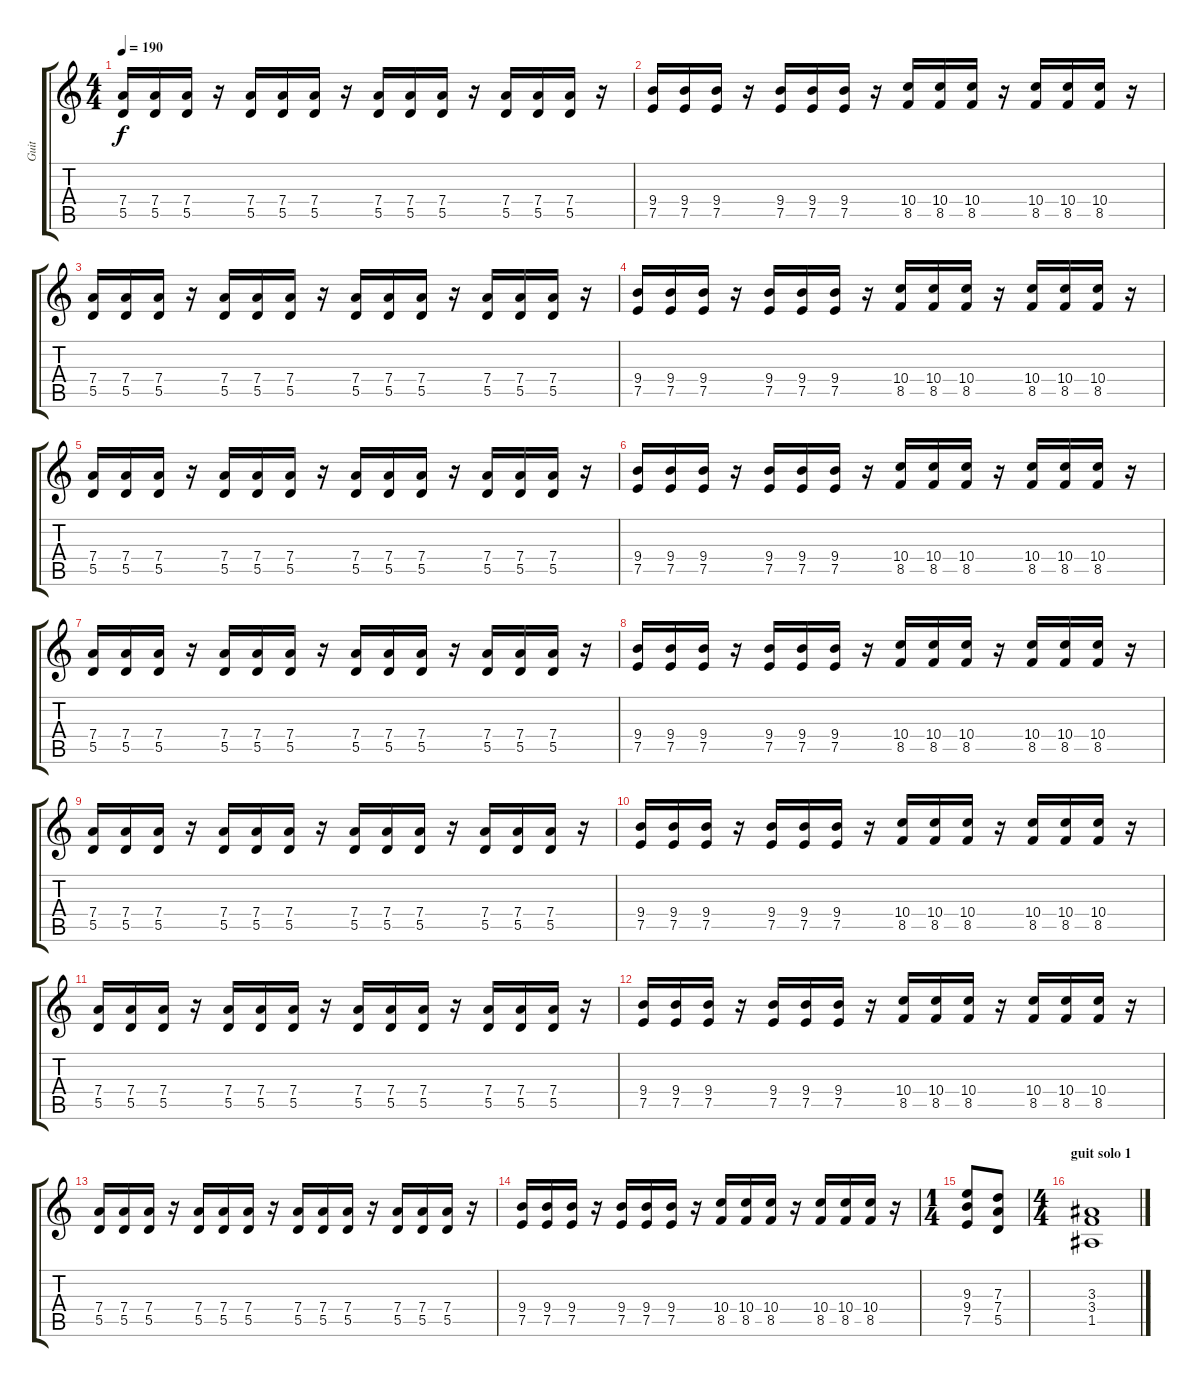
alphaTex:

\track ("Guit" "Guit") {instrument overdrivenguitar}
\staff {score tabs}
\tuning (E4 B3 G3 D3 A2 E2) {hide}
\ts (4 4)
\tempo 190
\clef g2
\ks c
(7.4 5.5).16{dy f} (7.4 5.5).16 (7.4 5.5).16 r.16 (7.4 5.5).16 (7.4 5.5).16 (7.4 5.5).16 r.16 (7.4 5.5).16 (7.4 5.5).16 (7.4 5.5).16 r.16 (7.4 5.5).16 (7.4 5.5).16 (7.4 5.5).16 r.16 |
(9.4 7.5).16 (9.4 7.5).16 (9.4 7.5).16 r.16 (9.4 7.5).16 (9.4 7.5).16 (9.4 7.5).16 r.16 (10.4 8.5).16 (10.4 8.5).16 (10.4 8.5).16 r.16 (10.4 8.5).16 (10.4 8.5).16 (10.4 8.5).16 r.16 |
(7.4 5.5).16 (7.4 5.5).16 (7.4 5.5).16 r.16 (7.4 5.5).16 (7.4 5.5).16 (7.4 5.5).16 r.16 (7.4 5.5).16 (7.4 5.5).16 (7.4 5.5).16 r.16 (7.4 5.5).16 (7.4 5.5).16 (7.4 5.5).16 r.16 |
(9.4 7.5).16 (9.4 7.5).16 (9.4 7.5).16 r.16 (9.4 7.5).16 (9.4 7.5).16 (9.4 7.5).16 r.16 (10.4 8.5).16 (10.4 8.5).16 (10.4 8.5).16 r.16 (10.4 8.5).16 (10.4 8.5).16 (10.4 8.5).16 r.16 |
(7.4 5.5).16 (7.4 5.5).16 (7.4 5.5).16 r.16 (7.4 5.5).16 (7.4 5.5).16 (7.4 5.5).16 r.16 (7.4 5.5).16 (7.4 5.5).16 (7.4 5.5).16 r.16 (7.4 5.5).16 (7.4 5.5).16 (7.4 5.5).16 r.16 |
(9.4 7.5).16 (9.4 7.5).16 (9.4 7.5).16 r.16 (9.4 7.5).16 (9.4 7.5).16 (9.4 7.5).16 r.16 (10.4 8.5).16 (10.4 8.5).16 (10.4 8.5).16 r.16 (10.4 8.5).16 (10.4 8.5).16 (10.4 8.5).16 r.16 |
(7.4 5.5).16 (7.4 5.5).16 (7.4 5.5).16 r.16 (7.4 5.5).16 (7.4 5.5).16 (7.4 5.5).16 r.16 (7.4 5.5).16 (7.4 5.5).16 (7.4 5.5).16 r.16 (7.4 5.5).16 (7.4 5.5).16 (7.4 5.5).16 r.16 |
(9.4 7.5).16 (9.4 7.5).16 (9.4 7.5).16 r.16 (9.4 7.5).16 (9.4 7.5).16 (9.4 7.5).16 r.16 (10.4 8.5).16 (10.4 8.5).16 (10.4 8.5).16 r.16 (10.4 8.5).16 (10.4 8.5).16 (10.4 8.5).16 r.16 |
(7.4 5.5).16 (7.4 5.5).16 (7.4 5.5).16 r.16 (7.4 5.5).16 (7.4 5.5).16 (7.4 5.5).16 r.16 (7.4 5.5).16 (7.4 5.5).16 (7.4 5.5).16 r.16 (7.4 5.5).16 (7.4 5.5).16 (7.4 5.5).16 r.16 |
(9.4 7.5).16 (9.4 7.5).16 (9.4 7.5).16 r.16 (9.4 7.5).16 (9.4 7.5).16 (9.4 7.5).16 r.16 (10.4 8.5).16 (10.4 8.5).16 (10.4 8.5).16 r.16 (10.4 8.5).16 (10.4 8.5).16 (10.4 8.5).16 r.16 |
(7.4 5.5).16 (7.4 5.5).16 (7.4 5.5).16 r.16 (7.4 5.5).16 (7.4 5.5).16 (7.4 5.5).16 r.16 (7.4 5.5).16 (7.4 5.5).16 (7.4 5.5).16 r.16 (7.4 5.5).16 (7.4 5.5).16 (7.4 5.5).16 r.16 |
(9.4 7.5).16 (9.4 7.5).16 (9.4 7.5).16 r.16 (9.4 7.5).16 (9.4 7.5).16 (9.4 7.5).16 r.16 (10.4 8.5).16 (10.4 8.5).16 (10.4 8.5).16 r.16 (10.4 8.5).16 (10.4 8.5).16 (10.4 8.5).16 r.16 |
(7.4 5.5).16 (7.4 5.5).16 (7.4 5.5).16 r.16 (7.4 5.5).16 (7.4 5.5).16 (7.4 5.5).16 r.16 (7.4 5.5).16 (7.4 5.5).16 (7.4 5.5).16 r.16 (7.4 5.5).16 (7.4 5.5).16 (7.4 5.5).16 r.16 |
(9.4 7.5).16 (9.4 7.5).16 (9.4 7.5).16 r.16 (9.4 7.5).16 (9.4 7.5).16 (9.4 7.5).16 r.16 (10.4 8.5).16 (10.4 8.5).16 (10.4 8.5).16 r.16 (10.4 8.5).16 (10.4 8.5).16 (10.4 8.5).16 r.16 |
\ts (1 4)
(9.3 9.4 7.5).8 (7.3 7.4 5.5).8 |
\ts (4 4)
\section ("" "guit solo 1")
(3.3 3.4 1.5).1
